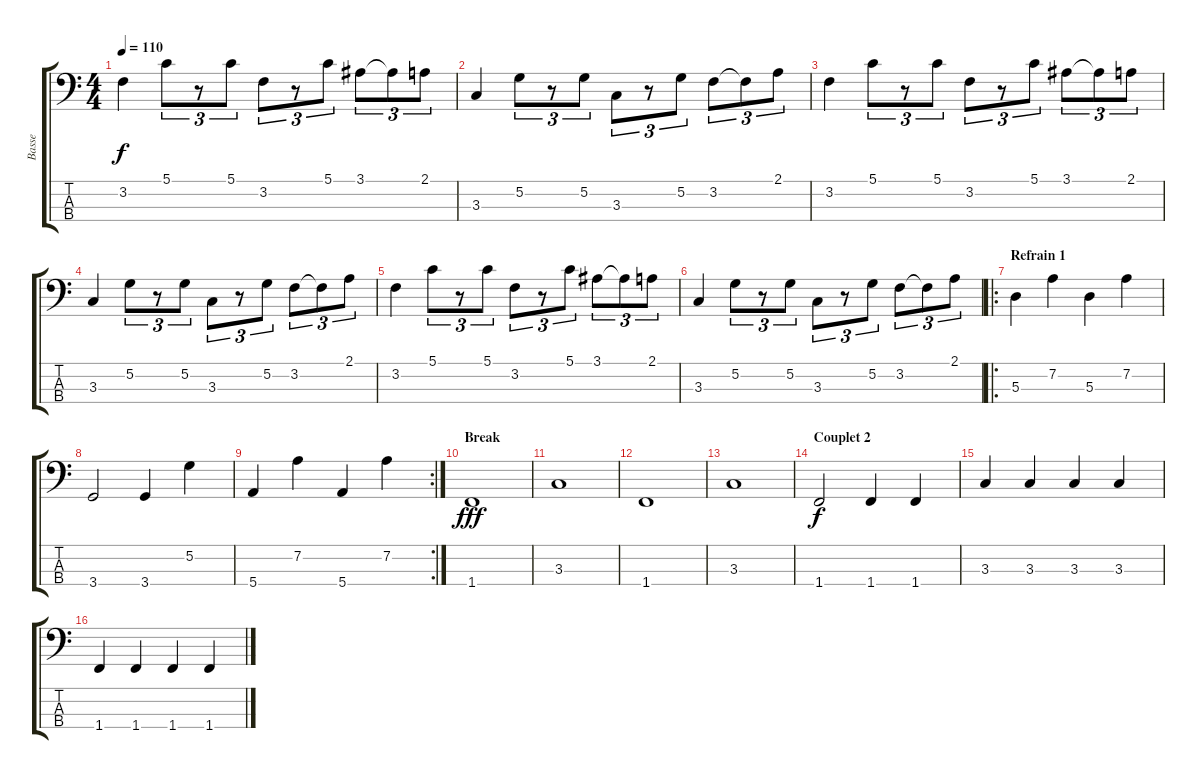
\track ("Basse" "Basse") {instrument electricbasspick}
\staff {score tabs}
\tuning (G2 D2 A1 E1) {hide}
\ts (4 4)
\tempo 110
\clef f4
\ks c
3.2.4{dy f} 5.1.8{tu (3 2)} r.8{tu (3 2)} 5.1.8{tu (3 2)} 3.2.8{tu (3 2)} r.8{tu (3 2)} 5.1.8{tu (3 2)} 3.1.8{tu (3 2)} 3.1{t}.8{tu (3 2)} 2.1.8{tu (3 2)} |
3.3.4 5.2.8{tu (3 2)} r.8{tu (3 2)} 5.2.8{tu (3 2)} 3.3.8{tu (3 2)} r.8{tu (3 2)} 5.2.8{tu (3 2)} 3.2.8{tu (3 2)} 3.2{t}.8{tu (3 2)} 2.1.8{tu (3 2)} |
3.2.4 5.1.8{tu (3 2)} r.8{tu (3 2)} 5.1.8{tu (3 2)} 3.2.8{tu (3 2)} r.8{tu (3 2)} 5.1.8{tu (3 2)} 3.1.8{tu (3 2)} 3.1{t}.8{tu (3 2)} 2.1.8{tu (3 2)} |
3.3.4 5.2.8{tu (3 2)} r.8{tu (3 2)} 5.2.8{tu (3 2)} 3.3.8{tu (3 2)} r.8{tu (3 2)} 5.2.8{tu (3 2)} 3.2.8{tu (3 2)} 3.2{t}.8{tu (3 2)} 2.1.8{tu (3 2)} |
3.2.4 5.1.8{tu (3 2)} r.8{tu (3 2)} 5.1.8{tu (3 2)} 3.2.8{tu (3 2)} r.8{tu (3 2)} 5.1.8{tu (3 2)} 3.1.8{tu (3 2)} 3.1{t}.8{tu (3 2)} 2.1.8{tu (3 2)} |
3.3.4 5.2.8{tu (3 2)} r.8{tu (3 2)} 5.2.8{tu (3 2)} 3.3.8{tu (3 2)} r.8{tu (3 2)} 5.2.8{tu (3 2)} 3.2.8{tu (3 2)} 3.2{t}.8{tu (3 2)} 2.1.8{tu (3 2)} |
\ro
\section ("" "Refrain 1")
5.3.4 7.2.4 5.3.4 7.2.4 |
3.4.2 3.4.4 5.2.4 |
\rc 2
5.4.4 7.2.4 5.4.4 7.2.4 |
\section ("" "Break")
1.4.1{dy fff} |
3.3.1 |
1.4.1 |
3.3.1 |
\section ("" "Couplet 2")
1.4.2{dy f} 1.4.4 1.4.4 |
3.3.4 3.3.4 3.3.4 3.3.4 |
1.4.4 1.4.4 1.4.4 1.4.4
